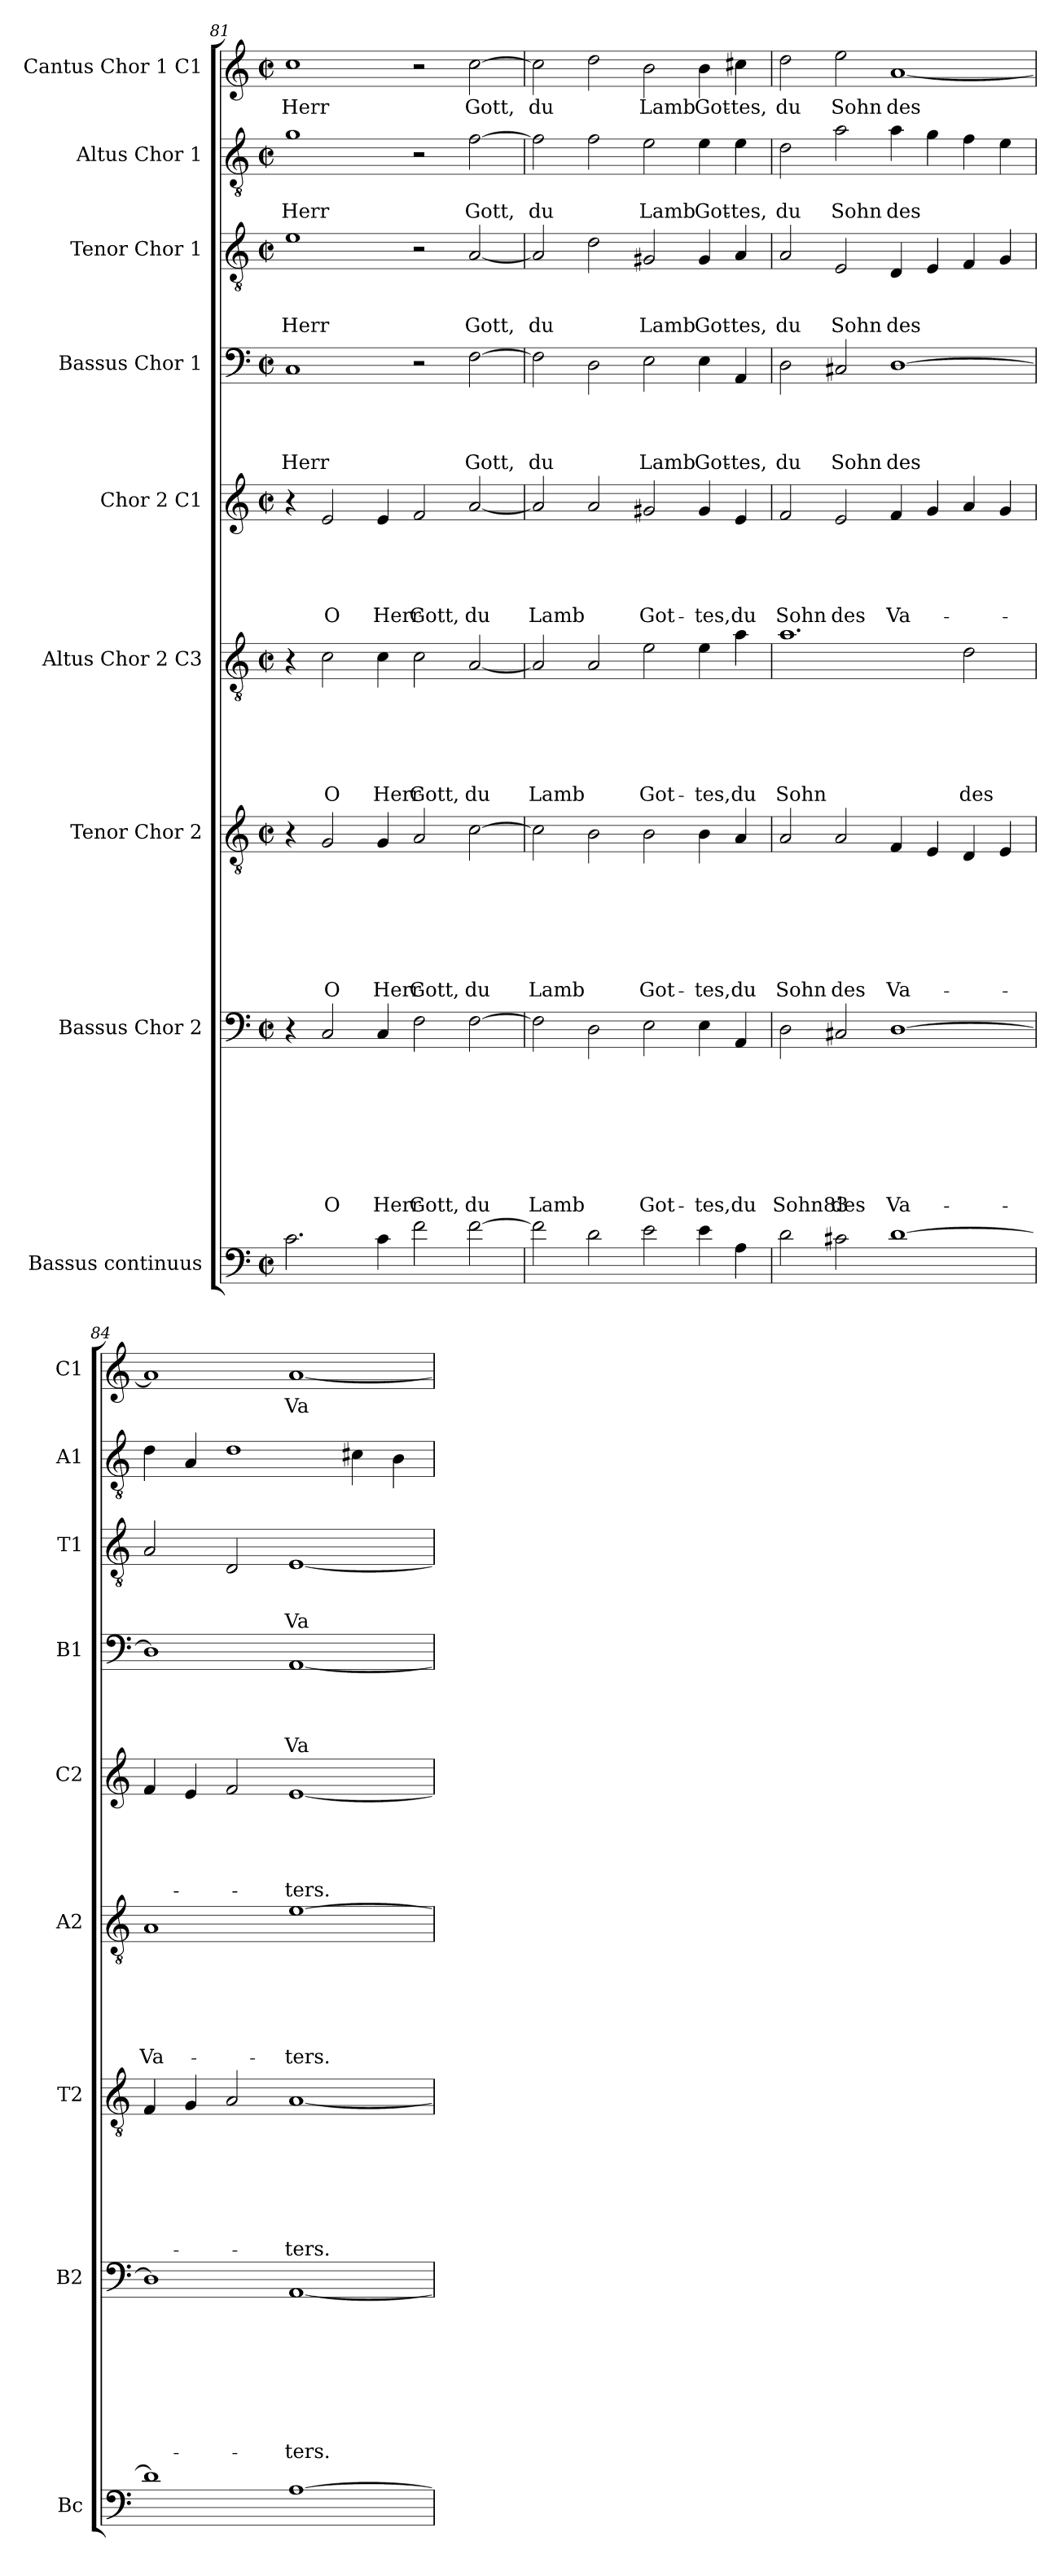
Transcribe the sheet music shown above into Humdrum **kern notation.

**kern	**kern	**text	**text	**text	**text	**text	**text	**text	**text	**kern	**text	**text	**text	**text	**text	**text	**text	**kern	**text	**text	**text	**text	**text	**text	**kern	**text	**text	**text	**text	**text	**kern	**text	**text	**text	**text	**kern	**text	**text	**text	**kern	**text	**text	**kern	**text
*part9	*part8	*part8	*part8	*part8	*part8	*part8	*part8	*part8	*part8	*part7	*part7	*part7	*part7	*part7	*part7	*part7	*part7	*part6	*part6	*part6	*part6	*part6	*part6	*part6	*part5	*part5	*part5	*part5	*part5	*part5	*part4	*part4	*part4	*part4	*part4	*part3	*part3	*part3	*part3	*part2	*part2	*part2	*part1	*part1
*staff9	*staff8	*staff8	*staff8	*staff8	*staff8	*staff8	*staff8	*staff8	*staff8	*staff7	*staff7	*staff7	*staff7	*staff7	*staff7	*staff7	*staff7	*staff6	*staff6	*staff6	*staff6	*staff6	*staff6	*staff6	*staff5	*staff5	*staff5	*staff5	*staff5	*staff5	*staff4	*staff4	*staff4	*staff4	*staff4	*staff3	*staff3	*staff3	*staff3	*staff2	*staff2	*staff2	*staff1	*staff1
*I"Bassus continuus	*I"Bassus Chor 2	*	*	*	*	*	*	*	*	*I"Tenor Chor 2	*	*	*	*	*	*	*	*I"Altus Chor 2 C3	*	*	*	*	*	*	*I"Chor 2 C1	*	*	*	*	*	*I"Bassus Chor 1	*	*	*	*	*I"Tenor Chor 1	*	*	*	*I"Altus Chor 1	*	*	*I"Cantus Chor 1 C1	*
*I'Bc	*I'B2	*	*	*	*	*	*	*	*	*I'T2	*	*	*	*	*	*	*	*I'A2	*	*	*	*	*	*	*I'C2	*	*	*	*	*	*I'B1	*	*	*	*	*I'T1	*	*	*	*I'A1	*	*	*I'C1	*
*clefF4	*clefF4	*	*	*	*	*	*	*	*	*clefGv2	*	*	*	*	*	*	*	*clefGv2	*	*	*	*	*	*	*clefG2	*	*	*	*	*	*clefF4	*	*	*	*	*clefGv2	*	*	*	*clefGv2	*	*	*clefG2	*
*ITrd7c12	*	*	*	*	*	*	*	*	*	*	*	*	*	*	*	*	*	*	*	*	*	*	*	*	*	*	*	*	*	*	*	*	*	*	*	*	*	*	*	*	*	*	*	*
*k[]	*k[]	*	*	*	*	*	*	*	*	*k[]	*	*	*	*	*	*	*	*k[]	*	*	*	*	*	*	*k[]	*	*	*	*	*	*k[]	*	*	*	*	*k[]	*	*	*	*k[]	*	*	*k[]	*
*C:	*C:	*	*	*	*	*	*	*	*	*C:	*	*	*	*	*	*	*	*C:	*	*	*	*	*	*	*C:	*	*	*	*	*	*C:	*	*	*	*	*C:	*	*	*	*C:	*	*	*C:	*
*M2/2	*M2/2	*	*	*	*	*	*	*	*	*M2/2	*	*	*	*	*	*	*	*M2/2	*	*	*	*	*	*	*M2/2	*	*	*	*	*	*M2/2	*	*	*	*	*M2/2	*	*	*	*M2/2	*	*	*M2/2	*
*met(c|)	*met(c|)	*	*	*	*	*	*	*	*	*met(c|)	*	*	*	*	*	*	*	*met(c|)	*	*	*	*	*	*	*met(c|)	*	*	*	*	*	*met(c|)	*	*	*	*	*met(c|)	*	*	*	*met(c|)	*	*	*met(c|)	*
=81	=81	=81	=81	=81	=81	=81	=81	=81	=81	=81	=81	=81	=81	=81	=81	=81	=81	=81	=81	=81	=81	=81	=81	=81	=81	=81	=81	=81	=81	=81	=81	=81	=81	=81	=81	=81	=81	=81	=81	=81	=81	=81	=81	=81
!	!	!	!	!	!	!	!	!	!	!	!	!	!	!	!	!	!	!	!	!	!	!	!	!	!	!	!	!	!	!	!	!	!	!	!LO:LY:b	!	!	!	!LO:LY:b	!	!	!LO:LY:b	!	!LO:LY:b
2.C\	4r	.	.	.	.	.	.	.	.	4r	.	.	.	.	.	.	.	4r	.	.	.	.	.	.	4r	.	.	.	.	.	1C	.	.	.	Herr	1e	.	.	Herr	1g	.	Herr	1cc	Herr
!	!	!	!	!	!	!	!	!	!LO:LY:b	!	!	!	!	!	!	!	!LO:LY:b	!	!	!	!	!	!	!LO:LY:b	!	!	!	!	!	!LO:LY:b	!	!	!	!	!	!	!	!	!	!	!	!	!	!
.	2C/	.	.	.	.	.	.	.	O	2G/	.	.	.	.	.	.	O	2c\	.	.	.	.	.	O	2e/	.	.	.	.	O	.	.	.	.	.	.	.	.	.	.	.	.	.	.
!	!	!	!	!	!	!	!	!	!LO:LY:b	!	!	!	!	!	!	!	!LO:LY:b	!	!	!	!	!	!	!LO:LY:b	!	!	!	!	!	!LO:LY:b	!	!	!	!	!	!	!	!	!	!	!	!	!	!
4C\	4C/	.	.	.	.	.	.	.	Herr	4G/	.	.	.	.	.	.	Herr	4c\	.	.	.	.	.	Herr	4e/	.	.	.	.	Herr	.	.	.	.	.	.	.	.	.	.	.	.	.	.
!	!	!	!	!	!	!	!	!	!LO:LY:b	!	!	!	!	!	!	!	!LO:LY:b	!	!	!	!	!	!	!LO:LY:b	!	!	!	!	!	!LO:LY:b	!	!	!	!	!	!	!	!	!	!	!	!	!	!
2F\	2F\	.	.	.	.	.	.	.	Gott,	2A/	.	.	.	.	.	.	Gott,	2c\	.	.	.	.	.	Gott,	2f/	.	.	.	.	Gott,	2r	.	.	.	.	2r	.	.	.	2r	.	.	2r	.
!	!	!	!	!	!	!	!	!	!LO:LY:b	!	!	!	!	!	!	!	!LO:LY:b	!	!	!	!	!	!	!LO:LY:b	!	!	!	!	!	!LO:LY:b	!	!	!	!	!LO:LY:b	!	!	!	!LO:LY:b	!	!	!LO:LY:b	!	!LO:LY:b
[>2F\	[>2F\	.	.	.	.	.	.	.	du	[>2c\	.	.	.	.	.	.	du	[<2A/	.	.	.	.	.	du	[<2a/	.	.	.	.	du	[>2F\	.	.	.	Gott,	[<2A/	.	.	Gott,	[>2f\	.	Gott,	[>2cc\	Gott,
=82	=82	=82	=82	=82	=82	=82	=82	=82	=82	=82	=82	=82	=82	=82	=82	=82	=82	=82	=82	=82	=82	=82	=82	=82	=82	=82	=82	=82	=82	=82	=82	=82	=82	=82	=82	=82	=82	=82	=82	=82	=82	=82	=82	=82
!	!	!	!	!	!	!	!	!	!LO:LY:b	!	!	!	!	!	!	!	!LO:LY:b	!	!	!	!	!	!	!LO:LY:b	!	!	!	!	!	!LO:LY:b	!	!	!	!	!LO:LY:b	!	!	!	!LO:LY:b	!	!	!LO:LY:b	!	!LO:LY:b
2F\]	2F\]	.	.	.	.	.	.	.	Lamb	2c\]	.	.	.	.	.	.	Lamb	2A/]	.	.	.	.	.	Lamb	2a/]	.	.	.	.	Lamb	2F\]	.	.	.	du	2A/]	.	.	du	2f\]	.	du	2cc\]	du
2D\	2D\	.	.	.	.	.	.	.	.	2B\	.	.	.	.	.	.	.	2A/	.	.	.	.	.	.	2a/	.	.	.	.	.	2D\	.	.	.	.	2d\	.	.	.	2f\	.	.	2dd\	.
!	!	!	!	!	!	!	!	!	!LO:LY:b	!	!	!	!	!	!	!	!LO:LY:b	!	!	!	!	!	!	!LO:LY:b	!	!	!	!	!	!LO:LY:b	!	!	!	!	!LO:LY:b	!	!	!	!LO:LY:b	!	!	!LO:LY:b	!	!LO:LY:b
2E\	2E\	.	.	.	.	.	.	.	Got-	2B\	.	.	.	.	.	.	Got-	2e\	.	.	.	.	.	Got-	2g#X/	.	.	.	.	Got-	2E\	.	.	.	Lamb	2G#X/	.	.	Lamb	2e\	.	Lamb	2b\	Lamb
!	!	!	!	!	!	!	!	!	!LO:LY:b:rj	!	!	!	!	!	!	!	!LO:LY:b:rj	!	!	!	!	!	!	!LO:LY:b:rj	!	!	!	!	!	!LO:LY:b:rj	!	!	!	!	!LO:LY:b:rj	!	!	!	!LO:LY:b:rj	!	!	!LO:LY:b:rj	!	!LO:LY:b:rj
4E\	4E\	.	.	.	.	.	.	.	-tes,	4B\	.	.	.	.	.	.	-tes,	4e\	.	.	.	.	.	-tes,	4g#/	.	.	.	.	-tes,	4E\	.	.	.	Got-	4G#/	.	.	Got-	4e\	.	Got-	4b\	Got-
!	!	!	!	!	!	!	!	!	!LO:LY:b	!	!	!	!	!	!	!	!LO:LY:b	!	!	!	!	!	!	!LO:LY:b	!	!	!	!	!	!LO:LY:b	!	!	!	!	!LO:LY:b	!	!	!	!LO:LY:b	!	!	!LO:LY:b	!	!LO:LY:b
4AA\	4AA/	.	.	.	.	.	.	.	du	4A/	.	.	.	.	.	.	du	4a\	.	.	.	.	.	du	4e/	.	.	.	.	du	4AA/	.	.	.	-tes,	4A/	.	.	-tes,	4e\	.	-tes,	4cc#X\	-tes,
!!LO:PB:g=z
=83	=83	=83	=83	=83	=83	=83	=83	=83	=83	=83	=83	=83	=83	=83	=83	=83	=83	=83	=83	=83	=83	=83	=83	=83	=83	=83	=83	=83	=83	=83	=83	=83	=83	=83	=83	=83	=83	=83	=83	=83	=83	=83	=83	=83
!	!	!	!	!	!	!	!	!	!LO:LY:b	!	!	!	!	!	!	!	!LO:LY:b	!	!	!	!	!	!	!LO:LY:b	!	!	!	!	!	!LO:LY:b	!	!	!	!	!LO:LY:b	!	!	!	!LO:LY:b	!	!	!LO:LY:b	!	!LO:LY:b
2D\	2D\	.	.	.	.	.	.	.	Sohn83	2A/	.	.	.	.	.	.	Sohn	1.a	.	.	.	.	.	Sohn	2f/	.	.	.	.	Sohn	2D\	.	.	.	du	2A/	.	.	du	2d\	.	du	2dd\	du
!	!	!	!	!	!	!	!	!	!LO:LY:b	!	!	!	!	!	!	!	!LO:LY:b	!	!	!	!	!	!	!	!	!	!	!	!	!LO:LY:b	!	!	!	!	!LO:LY:b	!	!	!	!LO:LY:b	!	!	!LO:LY:b	!	!LO:LY:b
2C#X\	2C#X/	.	.	.	.	.	.	.	des	2A/	.	.	.	.	.	.	des	.	.	.	.	.	.	.	2e/	.	.	.	.	des	2C#X/	.	.	.	Sohn	2E/	.	.	Sohn	2a\	.	Sohn	2ee\	Sohn
!	!	!	!	!	!	!	!	!	!LO:LY:b	!	!	!	!	!	!	!	!LO:LY:b	!	!	!	!	!	!	!	!	!	!	!	!	!LO:LY:b	!	!	!	!	!LO:LY:b	!	!	!	!LO:LY:b	!	!	!LO:LY:b	!	!LO:LY:b
[>1D	[>1D	.	.	.	.	.	.	.	Va-	4F/	.	.	.	.	.	.	Va-	.	.	.	.	.	.	.	4f/	.	.	.	.	Va-	[>1D	.	.	.	des	4D/	.	.	des	4a\	.	des	[<1a	des
.	.	.	.	.	.	.	.	.	.	4E/	.	.	.	.	.	.	.	.	.	.	.	.	.	.	4g/	.	.	.	.	.	.	.	.	.	.	4E/	.	.	.	4g\	.	.	.	.
!	!	!	!	!	!	!	!	!	!	!	!	!	!	!	!	!	!	!	!	!	!	!	!	!LO:LY:b	!	!	!	!	!	!	!	!	!	!	!	!	!	!	!	!	!	!	!	!
.	.	.	.	.	.	.	.	.	.	4D/	.	.	.	.	.	.	.	2d\	.	.	.	.	.	des	4a/	.	.	.	.	.	.	.	.	.	.	4F/	.	.	.	4f\	.	.	.	.
.	.	.	.	.	.	.	.	.	.	4E/	.	.	.	.	.	.	.	.	.	.	.	.	.	.	4g/	.	.	.	.	.	.	.	.	.	.	4G/	.	.	.	4e\	.	.	.	.
=84	=84	=84	=84	=84	=84	=84	=84	=84	=84	=84	=84	=84	=84	=84	=84	=84	=84	=84	=84	=84	=84	=84	=84	=84	=84	=84	=84	=84	=84	=84	=84	=84	=84	=84	=84	=84	=84	=84	=84	=84	=84	=84	=84	=84
!	!	!	!	!	!	!	!	!	!	!	!	!	!	!	!	!	!	!	!	!	!	!	!	!LO:LY:b	!	!	!	!	!	!	!	!	!	!	!	!	!	!	!	!	!	!	!	!
1D]	1D]	.	.	.	.	.	.	.	.	4F/	.	.	.	.	.	.	.	1A	.	.	.	.	.	Va-	4f/	.	.	.	.	.	1D]	.	.	.	.	2A/	.	.	.	4d\	.	.	1a]	.
.	.	.	.	.	.	.	.	.	.	4G/	.	.	.	.	.	.	.	.	.	.	.	.	.	.	4e/	.	.	.	.	.	.	.	.	.	.	.	.	.	.	4A/	.	.	.	.
.	.	.	.	.	.	.	.	.	.	2A/	.	.	.	.	.	.	.	.	.	.	.	.	.	.	2f/	.	.	.	.	.	.	.	.	.	.	2D/	.	.	.	1d	.	.	.	.
!	!	!	!	!	!	!	!	!	!LO:LY:b	!	!	!	!	!	!	!	!LO:LY:b	!	!	!	!	!	!	!LO:LY:b	!	!	!	!	!	!LO:LY:b	!	!	!	!	!LO:LY:b	!	!	!	!LO:LY:b	!	!	!	!	!LO:LY:b
[<1AA	[<1AA	.	.	.	.	.	.	.	-ters.	[<1A	.	.	.	.	.	.	-ters.	[>1e	.	.	.	.	.	-ters.	[<1e	.	.	.	.	-ters.	[<1AA	.	.	.	Va-	[<1E	.	.	Va-	.	.	.	[<1a	Va-
.	.	.	.	.	.	.	.	.	.	.	.	.	.	.	.	.	.	.	.	.	.	.	.	.	.	.	.	.	.	.	.	.	.	.	.	.	.	.	.	4c#X\	.	.	.	.
.	.	.	.	.	.	.	.	.	.	.	.	.	.	.	.	.	.	.	.	.	.	.	.	.	.	.	.	.	.	.	.	.	.	.	.	.	.	.	.	4B\	.	.	.	.
=	=	=	=	=	=	=	=	=	=	=	=	=	=	=	=	=	=	=	=	=	=	=	=	=	=	=	=	=	=	=	=	=	=	=	=	=	=	=	=	=	=	=	=	=
*-	*-	*-	*-	*-	*-	*-	*-	*-	*-	*-	*-	*-	*-	*-	*-	*-	*-	*-	*-	*-	*-	*-	*-	*-	*-	*-	*-	*-	*-	*-	*-	*-	*-	*-	*-	*-	*-	*-	*-	*-	*-	*-	*-	*-
